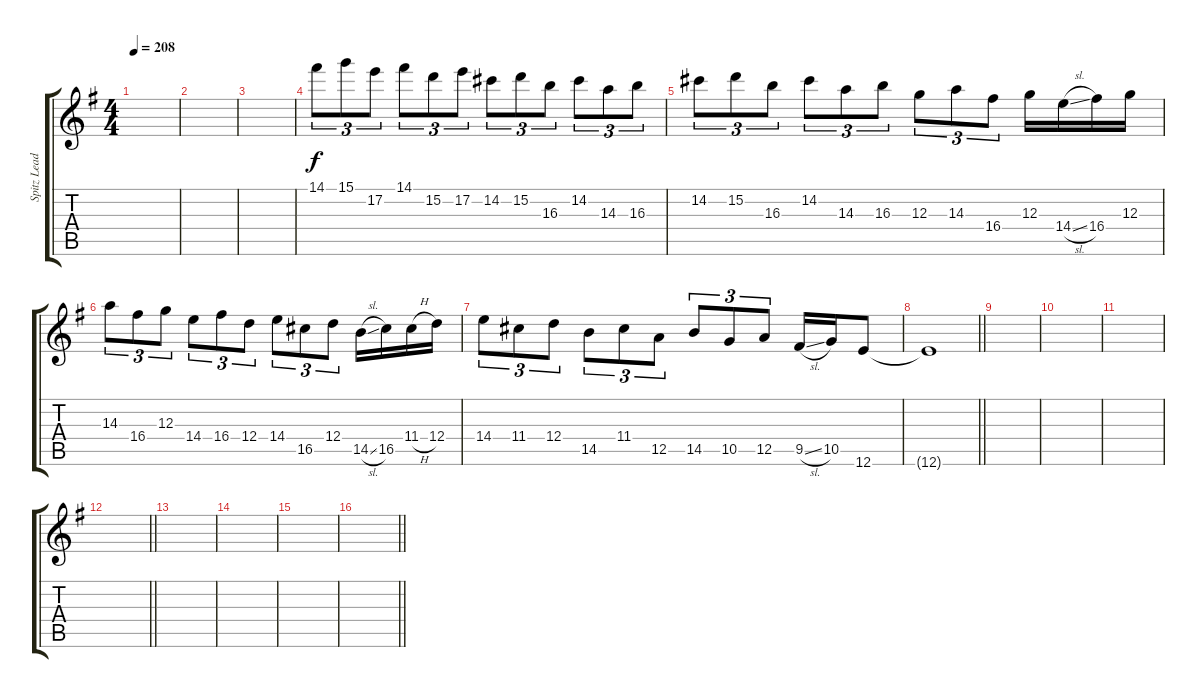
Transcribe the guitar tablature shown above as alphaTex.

\track ("Spitz Lead Overdub" "Spitz Lead") {instrument overdrivenguitar}
\staff {score tabs}
\tuning (E4 B3 G3 D3 A2 E2) {hide}
\ts (4 4)
\tempo 208
\clef g2
\ks g
|
|
|
14.1.8{tu (3 2)} 15.1.8{tu (3 2)} 17.2.8{tu (3 2)} 14.1.8{tu (3 2)} 15.2.8{tu (3 2)} 17.2.8{tu (3 2)} 14.2.8{tu (3 2)} 15.2.8{tu (3 2)} 16.3.8{tu (3 2)} 14.2.8{tu (3 2)} 14.3.8{tu (3 2)} 16.3.8{tu (3 2)} |
14.2.8{tu (3 2)} 15.2.8{tu (3 2)} 16.3.8{tu (3 2)} 14.2.8{tu (3 2)} 14.3.8{tu (3 2)} 16.3.8{tu (3 2)} 12.3.8{tu (3 2)} 14.3.8{tu (3 2)} 16.4.8{tu (3 2)} 12.3.16 14.4{sl}.16 16.4.16 12.3.16 |
14.3.8{tu (3 2)} 16.4.8{tu (3 2)} 12.3.8{tu (3 2)} 14.4.8{tu (3 2)} 16.4.8{tu (3 2)} 12.4.8{tu (3 2)} 14.4.8{tu (3 2)} 16.5.8{tu (3 2)} 12.4.8{tu (3 2)} 14.5{sl}.16 16.5.16 11.4{h}.16 12.4.16 |
14.4.8{tu (3 2)} 11.4.8{tu (3 2)} 12.4.8{tu (3 2)} 14.5.8{tu (3 2)} 11.4.8{tu (3 2)} 12.5.8{tu (3 2)} 14.5.8{tu (3 2)} 10.5.8{tu (3 2)} 12.5.8{tu (3 2)} 9.5{sl}.16 10.5.16 12.6.8 |
\barLineRight lightlight
12.6{t}.1 |
|
|
|
\barLineRight lightlight
|
|
|
|
\barLineRight lightlight
